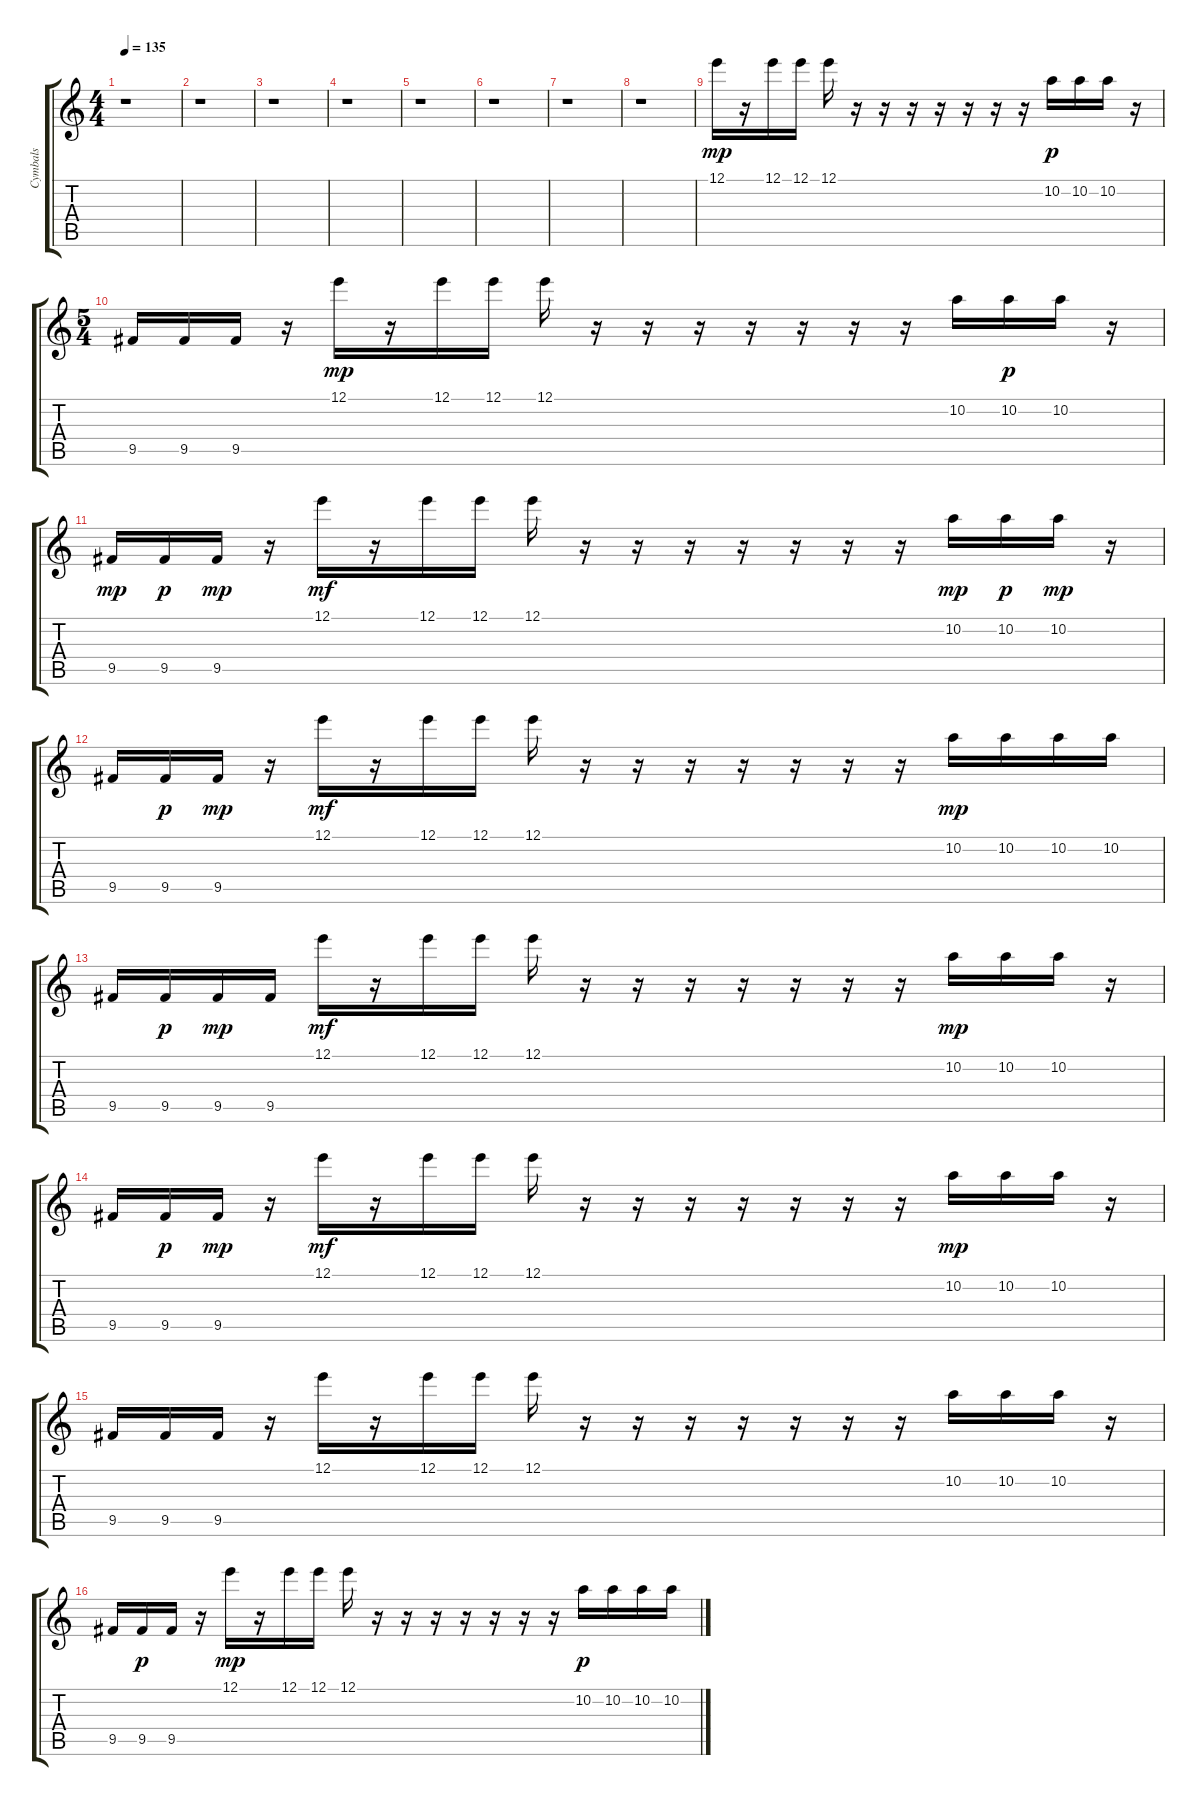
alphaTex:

\track ("Cymbals" "Cymbals") {instrument acousticguitarnylon}
\staff {score tabs}
\tuning (E4 B3 G3 D3 A2 E2) {hide}
\ts (4 4)
\tempo 135
\clef g2
\ks c
r.1{dy mf} |
r.1 |
r.1 |
r.1 |
r.1 |
r.1 |
r.1 |
r.1 |
12.1.16{dy mp} r.16 12.1.16 12.1.16 12.1.16 r.16 r.16 r.16 r.16 r.16 r.16 r.16 10.2.16{dy p} 10.2.16 10.2.16 r.16 |
\ts (5 4)
9.5.16 9.5.16 9.5.16 r.16 12.1.16{dy mp} r.16 12.1.16 12.1.16 12.1.16 r.16 r.16 r.16 r.16 r.16 r.16 r.16 10.2.16 10.2.16{dy p} 10.2.16 r.16 |
9.5.16{dy mp} 9.5.16{dy p} 9.5.16{dy mp} r.16 12.1.16{dy mf} r.16 12.1.16 12.1.16 12.1.16 r.16 r.16 r.16 r.16 r.16 r.16 r.16 10.2.16{dy mp} 10.2.16{dy p} 10.2.16{dy mp} r.16 |
9.5.16 9.5.16{dy p} 9.5.16{dy mp} r.16 12.1.16{dy mf} r.16 12.1.16 12.1.16 12.1.16 r.16 r.16 r.16 r.16 r.16 r.16 r.16 10.2.16{dy mp} 10.2.16 10.2.16 10.2.16 |
9.5.16 9.5.16{dy p} 9.5.16{dy mp} 9.5.16 12.1.16{dy mf} r.16 12.1.16 12.1.16 12.1.16 r.16 r.16 r.16 r.16 r.16 r.16 r.16 10.2.16{dy mp} 10.2.16 10.2.16 r.16 |
9.5.16 9.5.16{dy p} 9.5.16{dy mp} r.16 12.1.16{dy mf} r.16 12.1.16 12.1.16 12.1.16 r.16 r.16 r.16 r.16 r.16 r.16 r.16 10.2.16{dy mp} 10.2.16 10.2.16 r.16 |
9.5.16 9.5.16 9.5.16 r.16 12.1.16 r.16 12.1.16 12.1.16 12.1.16 r.16 r.16 r.16 r.16 r.16 r.16 r.16 10.2.16 10.2.16 10.2.16 r.16 |
9.5.16 9.5.16{dy p} 9.5.16 r.16 12.1.16{dy mp} r.16 12.1.16 12.1.16 12.1.16 r.16 r.16 r.16 r.16 r.16 r.16 r.16 10.2.16{dy p} 10.2.16 10.2.16 10.2.16
